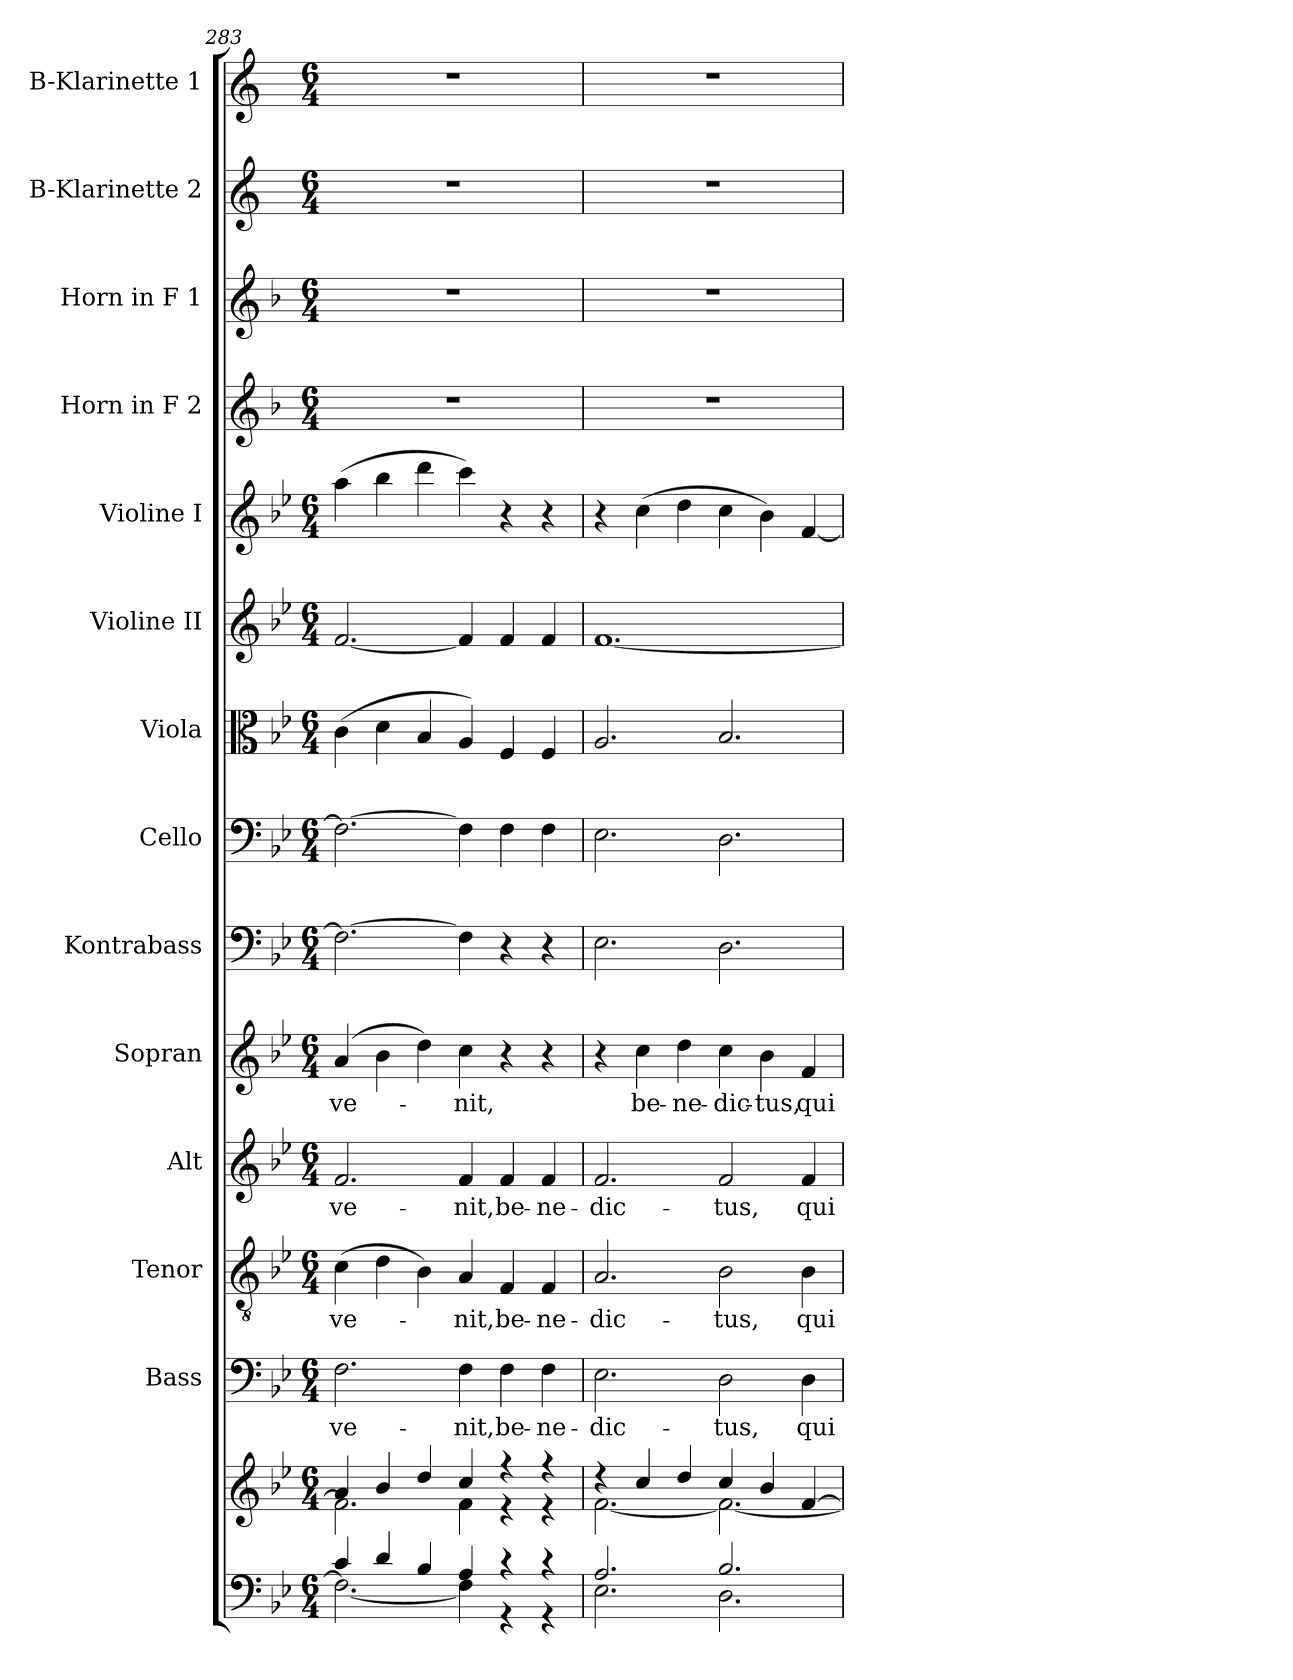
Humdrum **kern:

**kern	**kern	**kern	**text	**kern	**text	**kern	**text	**kern	**text	**kern	**kern	**kern	**kern	**kern	**kern	**kern	**kern	**kern
*part14	*part14	*part13	*part13	*part12	*part12	*part11	*part11	*part10	*part10	*part9	*part8	*part7	*part6	*part5	*part4	*part3	*part2	*part1
*staff15	*staff14	*staff13	*staff13	*staff12	*staff12	*staff11	*staff11	*staff10	*staff10	*staff9	*staff8	*staff7	*staff6	*staff5	*staff4	*staff3	*staff2	*staff1
*	*	*I"Bass	*	*I"Tenor	*	*I"Alt	*	*I"Sopran	*	*I"Kontrabass	*I"Cello	*I"Viola	*I"Violine II	*I"Violine I	*I"Horn in F 2	*I"Horn in F 1	*I"B-Klarinette 2	*I"B-Klarinette 1
*	*	*I'B.	*	*I'T.	*	*I'A.	*	*I'S.	*	*I'Kb.	*	*I'Vla.	*I'Vl. II	*I'Vl. I	*	*	*I'B Kl. 2	*I'B Kl. 1
*clefF4	*clefG2	*clefF4	*	*clefGv2	*	*clefG2	*	*clefG2	*	*clefF4	*clefF4	*clefC3	*clefG2	*clefG2	*clefG2	*clefG2	*clefG2	*clefG2
*	*	*	*	*	*	*	*	*	*	*ITrd7c12	*	*	*	*	*ITrd4c7	*ITrd4c7	*ITrd1c2	*ITrd1c2
*k[b-e-]	*k[b-e-]	*k[b-e-]	*	*k[b-e-]	*	*k[b-e-]	*	*k[b-e-]	*	*k[b-e-]	*k[b-e-]	*k[b-e-]	*k[b-e-]	*k[b-e-]	*k[b-e-]	*k[b-e-]	*k[b-e-]	*k[b-e-]
*B-:	*B-:	*B-:	*	*B-:	*	*B-:	*	*B-:	*	*B-:	*B-:	*B-:	*B-:	*B-:	*B-:	*B-:	*B-:	*B-:
*M6/4	*M6/4	*M6/4	*	*M6/4	*	*M6/4	*	*M6/4	*	*M6/4	*M6/4	*M6/4	*M6/4	*M6/4	*M6/4	*M6/4	*M6/4	*M6/4
=283	=283	=283	=283	=283	=283	=283	=283	=283	=283	=283	=283	=283	=283	=283	=283	=283	=283	=283
*^	*^	*	*	*	*	*	*	*	*	*	*	*	*	*	*	*	*	*
!	!	!	!	!	!LO:LY:b	!	!LO:LY:b	!	!LO:LY:b	!	!LO:LY:b	!	!	!	!	!	!	!	!	!
4c/	2.F\_	4a/	2.f\]	2.F\	ve-	(>4c\	ve-	2.f/	ve-	(4a/	ve-	2.FF\_	2.F\_	(>4c\	[2.f/	(>4aa\	1.r	1.r	1.r	1.r
4d/	.	4b-/	.	.	.	4d\	.	.	.	4b-\	.	.	.	4d\	.	4bb-\	.	.	.	.
4B-/	.	4dd/	.	.	.	4B-\)	.	.	.	4dd\)	.	.	.	4B-/	.	4ddd\	.	.	.	.
!	!	!	!	!	!LO:LY:b	!	!LO:LY:b	!	!LO:LY:b	!	!LO:LY:b	!	!	!	!	!	!	!	!	!
4A/	4F\]	4cc/	4f\	4F\	-nit,	4A/	-nit,	4f/	-nit,	4cc\	-nit,	4FF\]	4F\]	4A/)	4f/]	4ccc\)	.	.	.	.
!	!	!	!	!	!LO:LY:b	!	!LO:LY:b	!	!LO:LY:b	!	!	!	!	!	!	!	!	!	!	!
4r	4r	4r	4r	4F\	be-	4F/	be-	4f/	be-	4r	.	4r	4F\	4F/	4f/	4r	.	.	.	.
!	!	!	!	!	!LO:LY:b	!	!LO:LY:b	!	!LO:LY:b	!	!	!	!	!	!	!	!	!	!	!
4r	4r	4r	4r	4F\	-ne-	4F/	-ne-	4f/	-ne-	4r	.	4r	4F\	4F/	4f/	4r	.	.	.	.
=284	=284	=284	=284	=284	=284	=284	=284	=284	=284	=284	=284	=284	=284	=284	=284	=284	=284	=284	=284	=284
!	!	!	!	!	!LO:LY:b	!	!LO:LY:b	!	!LO:LY:b	!	!	!	!	!	!	!	!	!	!	!
2.A/	2.E-\	4rdd	[<2.f\	2.E-\	-dic-	2.A/	-dic-	2.f/	-dic-	4r	.	2.EE-\	2.E-\	2.A/	[1.f	4r	1.r	1.r	1.r	1.r
!	!	!	!	!	!	!	!	!	!	!	!LO:LY:b	!	!	!	!	!	!	!	!	!
.	.	4cc/	.	.	.	.	.	.	.	4cc\	be-	.	.	.	.	(>4cc\	.	.	.	.
!	!	!	!	!	!	!	!	!	!	!	!LO:LY:b	!	!	!	!	!	!	!	!	!
.	.	4dd/	.	.	.	.	.	.	.	4dd\	-ne-	.	.	.	.	4dd\	.	.	.	.
!	!	!	!	!	!LO:LY:b	!	!LO:LY:b	!	!LO:LY:b	!	!LO:LY:b	!	!	!	!	!	!	!	!	!
2.B-/	2.D\	4cc/	2.f\_	2D\	-tus,	2B-\	-tus,	2f/	-tus,	4cc\	-dic-	2.DD\	2.D\	2.B-/	.	4cc\	.	.	.	.
!	!	!	!	!	!	!	!	!	!	!	!LO:LY:b	!	!	!	!	!	!	!	!	!
.	.	4b-/	.	.	.	.	.	.	.	4b-\	-tus,	.	.	.	.	4b-\)	.	.	.	.
!	!	!	!	!	!LO:LY:b	!	!LO:LY:b	!	!LO:LY:b	!	!LO:LY:b	!	!	!	!	!	!	!	!	!
.	.	[>4f/	.	4D\	qui	4B-\	qui	4f/	qui	4f/	qui	.	.	.	.	[4f/	.	.	.	.
*v	*v	*	*	*	*	*	*	*	*	*	*	*	*	*	*	*	*	*	*	*
*	*v	*v	*	*	*	*	*	*	*	*	*	*	*	*	*	*	*	*	*
=	=	=	=	=	=	=	=	=	=	=	=	=	=	=	=	=	=	=
*-	*-	*-	*-	*-	*-	*-	*-	*-	*-	*-	*-	*-	*-	*-	*-	*-	*-	*-
